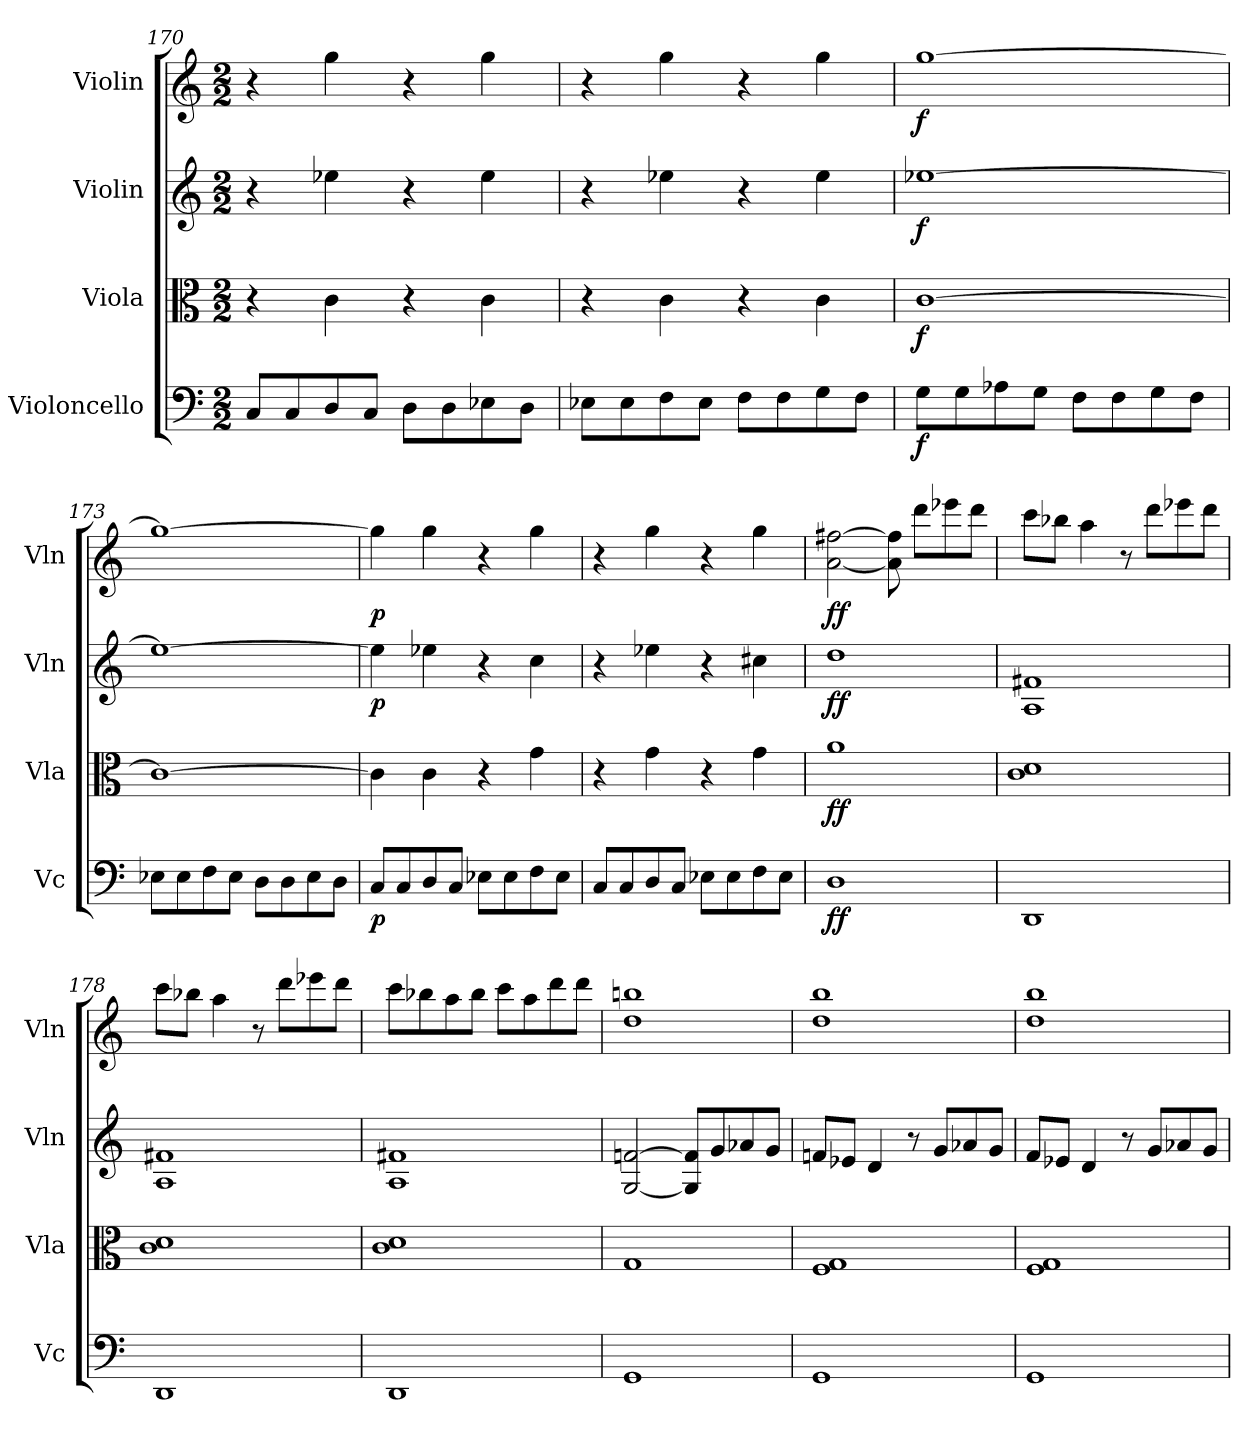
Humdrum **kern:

**kern	**dynam	**kern	**dynam	**kern	**dynam	**kern	**dynam
*part4	*part4	*part3	*part3	*part2	*part2	*part1	*part1
*staff4	*staff4	*staff3	*staff3	*staff2	*staff2	*staff1	*staff1
*I"Violoncello	*	*I"Viola	*	*I"Violin	*	*I"Violin	*
*I'Vc	*	*I'Vla	*	*I'Vln	*	*I'Vln	*
*clefF4	*	*clefC3	*	*clefG2	*	*clefG2	*
*k[]	*	*k[]	*	*k[]	*	*k[]	*
*C:	*	*C:	*	*C:	*	*C:	*
*M2/2	*	*M2/2	*	*M2/2	*	*M2/2	*
=170	=170	=170	=170	=170	=170	=170	=170
8C/L	.	4r	.	4r	.	4r	.
8C/	.	.	.	.	.	.	.
8D/	.	4c\	.	4ee-X\	.	4gg\	.
8C/J	.	.	.	.	.	.	.
8D\L	.	4r	.	4r	.	4r	.
8D\	.	.	.	.	.	.	.
8E-X\	.	4c\	.	4ee-\	.	4gg\	.
8D\J	.	.	.	.	.	.	.
=171	=171	=171	=171	=171	=171	=171	=171
8E-X\L	.	4r	.	4r	.	4r	.
8E-\	.	.	.	.	.	.	.
8F\	.	4c\	.	4ee-X\	.	4gg\	.
8E-\J	.	.	.	.	.	.	.
8F\L	.	4r	.	4r	.	4r	.
8F\	.	.	.	.	.	.	.
8G\	.	4c\	.	4ee-\	.	4gg\	.
8F\J	.	.	.	.	.	.	.
=172	=172	=172	=172	=172	=172	=172	=172
8G\L	f	[1c	f	[1ee-X	f	[1gg	f
8G\	.	.	.	.	.	.	.
8A-X\	.	.	.	.	.	.	.
8G\J	.	.	.	.	.	.	.
8F\L	.	.	.	.	.	.	.
8F\	.	.	.	.	.	.	.
8G\	.	.	.	.	.	.	.
8F\J	.	.	.	.	.	.	.
=173	=173	=173	=173	=173	=173	=173	=173
8E-X\L	.	1c_	.	1ee-_	.	1gg_	.
8E-\	.	.	.	.	.	.	.
8F\	.	.	.	.	.	.	.
8E-\J	.	.	.	.	.	.	.
8D\L	.	.	.	.	.	.	.
8D\	.	.	.	.	.	.	.
8E-\	.	.	.	.	.	.	.
8D\J	.	.	.	.	.	.	.
=174	=174	=174	=174	=174	=174	=174	=174
8C/L	p	4c\]	.	4ee-\]	p	4gg\]	p
8C/	.	.	.	.	.	.	.
8D/	.	4c\	.	4ee-X\	.	4gg\	.
8C/J	.	.	.	.	.	.	.
8E-X\L	.	4r	.	4r	.	4r	.
8E-\	.	.	.	.	.	.	.
8F\	.	4g\	.	4cc\	.	4gg\	.
8E-\J	.	.	.	.	.	.	.
=175	=175	=175	=175	=175	=175	=175	=175
8C/L	.	4r	.	4r	.	4r	.
8C/	.	.	.	.	.	.	.
8D/	.	4g\	.	4ee-X\	.	4gg\	.
8C/J	.	.	.	.	.	.	.
8E-X\L	.	4r	.	4r	.	4r	.
8E-\	.	.	.	.	.	.	.
8F\	.	4g\	.	4cc#X\	.	4gg\	.
8E-\J	.	.	.	.	.	.	.
=176	=176	=176	=176	=176	=176	=176	=176
1D	ff	1a	ff	1dd	ff	[2a\ [2ff#X\	ff
.	.	.	.	.	.	8a]\ 8ff#]\	.
.	.	.	.	.	.	8ddd\L	.
.	.	.	.	.	.	8eee-X\	.
.	.	.	.	.	.	8ddd\J	.
=177	=177	=177	=177	=177	=177	=177	=177
1DD	.	1c 1d	.	1A 1f#X	.	8ccc\L	.
.	.	.	.	.	.	8bb-X\J	.
.	.	.	.	.	.	4aa\	.
.	.	.	.	.	.	8r	.
.	.	.	.	.	.	8ddd\L	.
.	.	.	.	.	.	8eee-X\	.
.	.	.	.	.	.	8ddd\J	.
=178	=178	=178	=178	=178	=178	=178	=178
1DD	.	1c 1d	.	1A 1f#X	.	8ccc\L	.
.	.	.	.	.	.	8bb-X\J	.
.	.	.	.	.	.	4aa\	.
.	.	.	.	.	.	8r	.
.	.	.	.	.	.	8ddd\L	.
.	.	.	.	.	.	8eee-X\	.
.	.	.	.	.	.	8ddd\J	.
=179	=179	=179	=179	=179	=179	=179	=179
1DD	.	1c 1d	.	1A 1f#X	.	8ccc\L	.
.	.	.	.	.	.	8bb-X\	.
.	.	.	.	.	.	8aa\	.
.	.	.	.	.	.	8bb-\J	.
.	.	.	.	.	.	8ccc\L	.
.	.	.	.	.	.	8aa\	.
.	.	.	.	.	.	8ddd\	.
.	.	.	.	.	.	8ddd\J	.
=180	=180	=180	=180	=180	=180	=180	=180
1GG	.	1G	.	[2G/ [2fn/	.	1dd 1bbn	.
.	.	.	.	8G]/ 8f]/L	.	.	.
.	.	.	.	8g/	.	.	.
.	.	.	.	8a-X/	.	.	.
.	.	.	.	8g/J	.	.	.
=181	=181	=181	=181	=181	=181	=181	=181
1GG	.	1F 1G	.	8fn/L	.	1dd 1bb	.
.	.	.	.	8e-X/J	.	.	.
.	.	.	.	4d/	.	.	.
.	.	.	.	8r	.	.	.
.	.	.	.	8g/L	.	.	.
.	.	.	.	8a-X/	.	.	.
.	.	.	.	8g/J	.	.	.
=182	=182	=182	=182	=182	=182	=182	=182
1GG	.	1F 1G	.	8f/L	.	1dd 1bb	.
.	.	.	.	8e-X/J	.	.	.
.	.	.	.	4d/	.	.	.
.	.	.	.	8r	.	.	.
.	.	.	.	8g/L	.	.	.
.	.	.	.	8a-X/	.	.	.
.	.	.	.	8g/J	.	.	.
=	=	=	=	=	=	=	=
*-	*-	*-	*-	*-	*-	*-	*-
